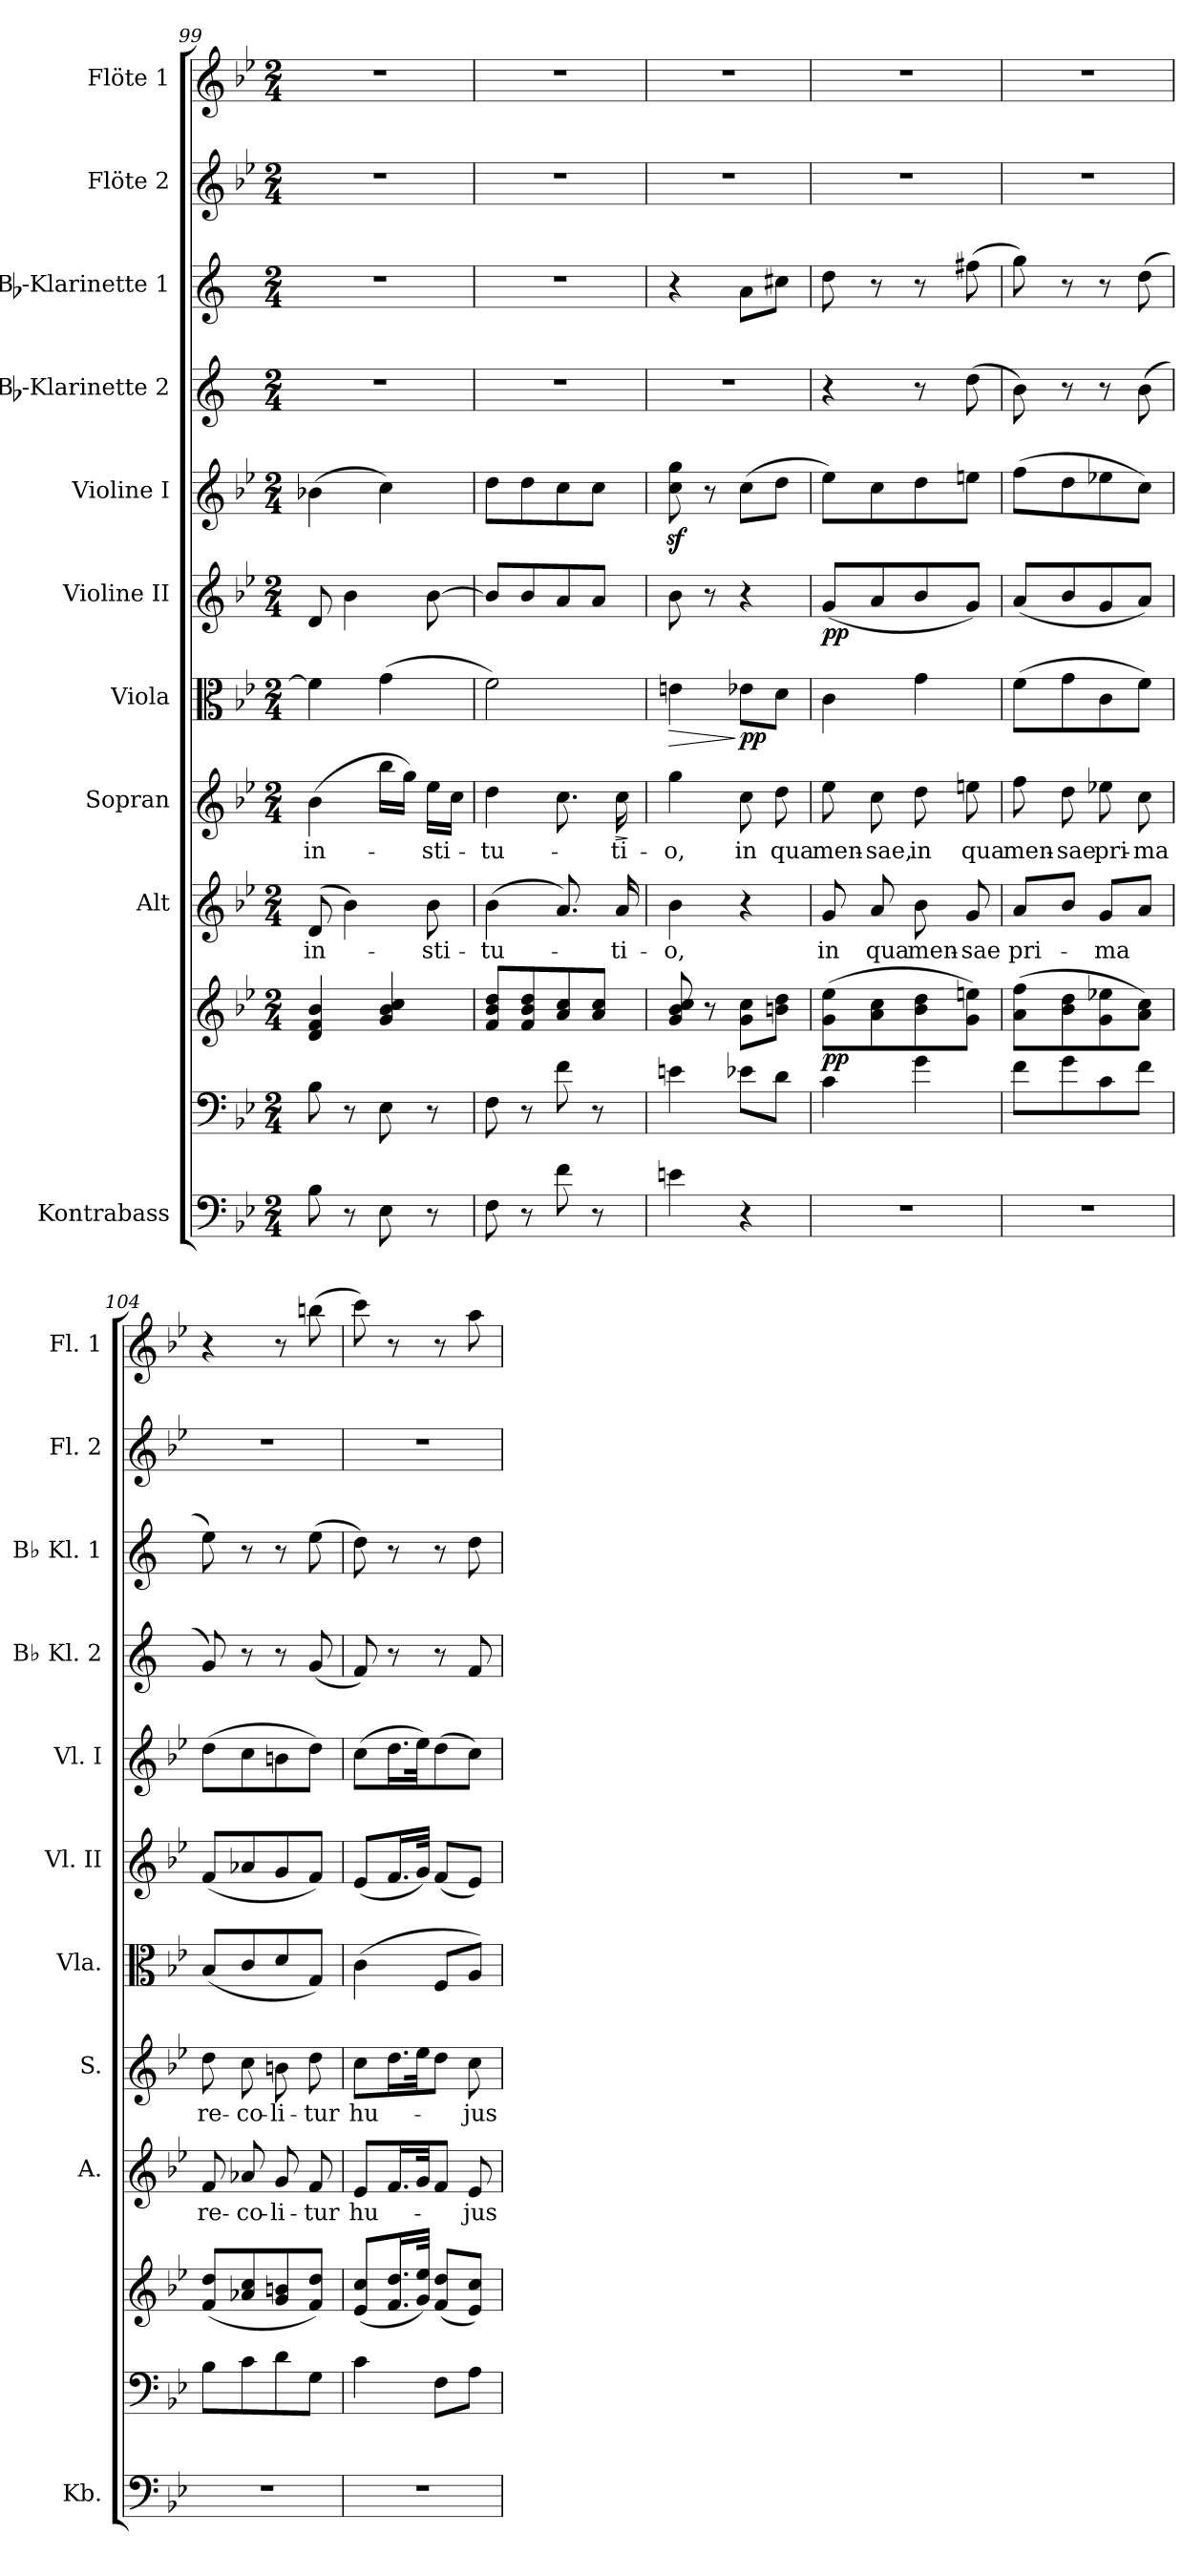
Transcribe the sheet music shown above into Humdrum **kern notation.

**kern	**kern	**kern	**dynam	**kern	**text	**kern	**text	**dynam	**kern	**dynam	**kern	**dynam	**kern	**kern	**kern	**kern	**kern
*part11	*part10	*part10	*part10	*part9	*part9	*part8	*part8	*part8	*part7	*part7	*part6	*part6	*part5	*part4	*part3	*part2	*part1
*staff12	*staff11	*staff10	*staff10/11	*staff9	*staff9	*staff8	*staff8	*staff8	*staff7	*staff7	*staff6	*staff6	*staff5	*staff4	*staff3	*staff2	*staff1
*I"Kontrabass	*	*	*	*I"Alt	*	*I"Sopran	*	*	*I"Viola	*	*I"Violine II	*	*I"Violine I	*I"Bb-Klarinette 2	*I"Bb-Klarinette 1	*I"Flöte 2	*I"Flöte 1
*I'Kb.	*	*	*	*I'A.	*	*I'S.	*	*	*I'Vla.	*	*I'Vl. II	*	*I'Vl. I	*I'Bb Kl. 2	*I'Bb Kl. 1	*I'Fl. 2	*I'Fl. 1
!!LO:PB:g=z
*clefF4	*clefF4	*clefG2	*	*clefG2	*	*clefG2	*	*	*clefC3	*	*clefG2	*	*clefG2	*clefG2	*clefG2	*clefG2	*clefG2
*ITrd7c12	*	*	*	*	*	*	*	*	*	*	*	*	*	*ITrd1c2	*ITrd1c2	*	*
*k[b-e-]	*k[b-e-]	*k[b-e-]	*	*k[b-e-]	*	*k[b-e-]	*	*	*k[b-e-]	*	*k[b-e-]	*	*k[b-e-]	*k[b-e-]	*k[b-e-]	*k[b-e-]	*k[b-e-]
*B-:	*B-:	*B-:	*	*B-:	*	*B-:	*	*	*B-:	*	*B-:	*	*B-:	*B-:	*B-:	*B-:	*B-:
*M2/4	*M2/4	*M2/4	*	*M2/4	*	*M2/4	*	*	*M2/4	*	*M2/4	*	*M2/4	*M2/4	*M2/4	*M2/4	*M2/4
=99	=99	=99	=99	=99	=99	=99	=99	=99	=99	=99	=99	=99	=99	=99	=99	=99	=99
!	!	!	!	!	!LO:LY:b	!	!LO:LY:b	!	!	!	!	!	!	!	!	!	!
8BB-\	8B-\	4d/ 4f/ 4b-/	.	(8d/	in-	(>4b-\	in-	.	4f\]	.	8d/	.	(>4b-X\	2r	2r	2r	2r
8r	8r	.	.	4b-\)	.	.	.	.	.	.	4b-\	.	.	.	.	.	.
8EE-\	8E-\	4g/ 4b-/ 4cc/	.	.	.	16bb-\LL	.	.	(>4g\	.	.	.	4cc\)	.	.	.	.
.	.	.	.	.	.	16gg\JJ)	.	.	.	.	.	.	.	.	.	.	.
!	!	!	!	!	!LO:LY:b	!	!LO:LY:b	!	!	!	!	!	!	!	!	!	!
8r	8r	.	.	8b-\	-sti-	16ee-\LL	-sti-	.	.	.	[8b-\	.	.	.	.	.	.
.	.	.	.	.	.	16cc\JJ	.	.	.	.	.	.	.	.	.	.	.
=100	=100	=100	=100	=100	=100	=100	=100	=100	=100	=100	=100	=100	=100	=100	=100	=100	=100
!	!	!	!	!	!LO:LY:b	!	!LO:LY:b	!	!	!	!	!	!	!	!	!	!
8FF\	8F\	8f/ 8b-/ 8dd/L	.	(>4b-\	-tu-	4dd\	-tu-	.	2f\)	.	8b-/L]	.	8dd\L	2r	2r	2r	2r
8r	8r	8f/ 8b-/ 8dd/	.	.	.	.	.	.	.	.	8b-/	.	8dd\	.	.	.	.
8F\	8f\	8a/ 8cc/	.	8.a/)	.	8.cc\	.	.	.	.	8a/	.	8cc\	.	.	.	.
8r	8r	8a/ 8cc/J	.	.	.	.	.	.	.	.	8a/J	.	8cc\J	.	.	.	.
!	!	!	!	!	!LO:LY:b	!	!LO:LY:b	!LO:HP:b	!	!	!	!	!	!	!	!	!
.	.	.	.	16a/	-ti-	16cc\	-ti-	>	.	.	.	.	.	.	.	.	.
.	.	.	.	.	.	.	.	]	.	.	.	.	.	.	.	.	.
=101	=101	=101	=101	=101	=101	=101	=101	=101	=101	=101	=101	=101	=101	=101	=101	=101	=101
!	!	!	!	!	!LO:LY:b	!	!LO:LY:b	!	!	!LO:HP:b	!	!	!	!	!	!	!
4En\	4en\	8g/ 8b-/ 8cc/	.	4b-\	-o,	4gg\	-o,	.	4en\	>	8b-\	.	8cc\z< 8gg\z<	2r	4r	2r	2r
.	.	8r	.	.	.	.	.	.	.	.	8r	.	8r	.	.	.	.
!	!	!	!	!	!	!	!LO:LY:b	!	!	!LO:DY:n=1:b	!	!	!	!	!	!	!
4r	8e-X\L	8g\ 8cc\L	.	4r	.	8cc\	in	.	8e-X\L	] pp	4r	.	(>8cc\L	.	8g\L	.	.
!	!	!	!	!	!	!	!LO:LY:b	!	!	!	!	!	!	!	!	!	!
.	8d\J	8bn\ 8dd\J	.	.	.	8dd\	qua	.	8d\J	.	.	.	8dd\J	.	8bn\J	.	.
=102	=102	=102	=102	=102	=102	=102	=102	=102	=102	=102	=102	=102	=102	=102	=102	=102	=102
!	!	!	!LO:DY:b	!	!LO:LY:b	!	!LO:LY:b	!	!	!	!	!LO:DY:b	!	!	!	!	!
2r	4c\	(>8g\ 8ee-\L	pp	8g/	in	8ee-\	men-	.	4c\	.	(<8g/L	pp	8ee-\L)	4r	8cc\	2r	2r
!	!	!	!	!	!LO:LY:b	!	!LO:LY:b	!	!	!	!	!	!	!	!	!	!
.	.	8a\ 8cc\	.	8a/	qua	8cc\	-sae,	.	.	.	8a/	.	8cc\	.	8r	.	.
!	!	!	!	!	!LO:LY:b	!	!LO:LY:b	!	!	!	!	!	!	!	!	!	!
.	4g\	8b-\ 8dd\	.	8b-\	men-	8dd\	in	.	4g\	.	8b-/	.	8dd\	8r	8r	.	.
!	!	!	!	!	!LO:LY:b	!	!LO:LY:b	!	!	!	!	!	!	!	!	!	!
.	.	8g\ 8een\J)	.	8g/	-sae	8een\	qua	.	.	.	8g/J)	.	8een\J	(>8cc\	(>8een\	.	.
=103	=103	=103	=103	=103	=103	=103	=103	=103	=103	=103	=103	=103	=103	=103	=103	=103	=103
!	!	!	!	!	!LO:LY:b	!	!LO:LY:b	!	!	!	!	!	!	!	!	!	!
2r	8f\L	(>8a\ 8ff\L	.	8a/L	pri-	8ff\	men-	.	(>8f\L	.	(<8a/L	.	(>8ff\L	8a\)	8ff\)	2r	2r
!	!	!	!	!	!	!	!LO:LY:b	!	!	!	!	!	!	!	!	!	!
.	8g\	8b-\ 8dd\	.	8b-/J	.	8dd\	-sae	.	8g\	.	8b-/	.	8dd\	8r	8r	.	.
!	!	!	!	!	!LO:LY:b	!	!LO:LY:b	!	!	!	!	!	!	!	!	!	!
.	8c\	8g\ 8ee-X\	.	8g/L	-ma	8ee-X\	pri-	.	8c\	.	8g/	.	8ee-X\	8r	8r	.	.
!	!	!	!	!	!	!	!LO:LY:b	!	!	!	!	!	!	!	!	!	!
.	8f\J	8a\ 8cc\J)	.	8a/J	.	8cc\	-ma	.	8f\J)	.	8a/J)	.	8cc\J)	(>8a\	(>8cc\	.	.
=104	=104	=104	=104	=104	=104	=104	=104	=104	=104	=104	=104	=104	=104	=104	=104	=104	=104
!	!	!	!	!	!LO:LY:b	!	!LO:LY:b	!	!	!	!	!	!	!	!	!	!
2r	8B-\L	(<8f/ 8dd/L	.	8f/	re-	8dd\	re-	.	(<8B-/L	.	(<8f/L	.	(>8dd\L	8f/)	8dd\)	2r	4r
!	!	!	!	!	!LO:LY:b	!	!LO:LY:b	!	!	!	!	!	!	!	!	!	!
.	8c\	8a-X/ 8cc/	.	8a-X/	-co-	8cc\	-co-	.	8c/	.	8a-X/	.	8cc\	8r	8r	.	.
!	!	!	!	!	!LO:LY:b	!	!LO:LY:b	!	!	!	!	!	!	!	!	!	!
.	8d\	8g/ 8bn/	.	8g/	-li-	8bn\	-li-	.	8d/	.	8g/	.	8bn\	8r	8r	.	8r
!	!	!	!	!	!LO:LY:b	!	!LO:LY:b	!	!	!	!	!	!	!	!	!	!
.	8G\J	8f/ 8dd/J)	.	8f/	-tur	8dd\	-tur	.	8G/J)	.	8f/J)	.	8dd\J)	(<8f/	(>8dd\	.	(>8bbn\
=105	=105	=105	=105	=105	=105	=105	=105	=105	=105	=105	=105	=105	=105	=105	=105	=105	=105
!	!	!	!	!	!LO:LY:b	!	!LO:LY:b	!	!	!	!	!	!	!	!	!	!
2r	4c\	(<8e-/ 8cc/L	.	8e-/L	hu-	8cc\L	hu-	.	(>4c\	.	(<8e-/L	.	(>8cc\L	8e-/)	8cc\)	2r	8ccc\)
.	.	16.f/ 16.dd/L	.	16.f/L	.	16.dd\L	.	.	.	.	16.f/L	.	16.dd\L	8r	8r	.	8r
.	.	32g/ 32ee-/JJk)	.	32g/Jk	.	32ee-\Jk	.	.	.	.	32g/JJk)	.	32ee-\Jk)	.	.	.	.
.	8F\L	(<8f/ 8dd/L	.	8f/J	.	8dd\J	.	.	8F/L	.	(<8f/L	.	(>8dd\	8r	8r	.	8r
!	!	!	!	!	!LO:LY:b	!	!LO:LY:b	!	!	!	!	!	!	!	!	!	!
.	8A\J	8e-/ 8cc/J)	.	8e-/	-jus	8cc\	-jus	.	8A/J)	.	8e-/J)	.	8cc\J)	8e-/	8cc\	.	8aa\
=	=	=	=	=	=	=	=	=	=	=	=	=	=	=	=	=	=
*-	*-	*-	*-	*-	*-	*-	*-	*-	*-	*-	*-	*-	*-	*-	*-	*-	*-
